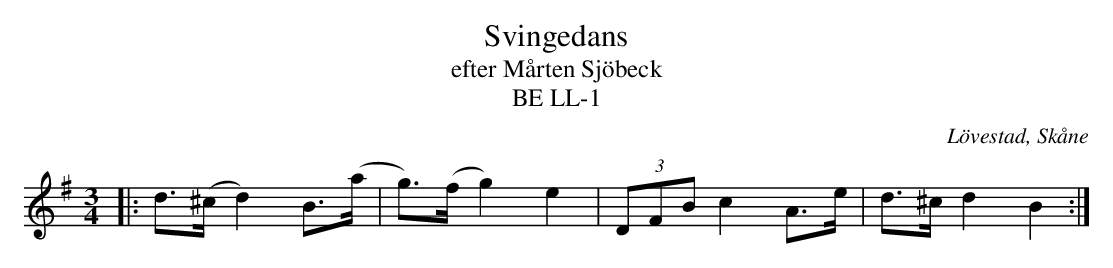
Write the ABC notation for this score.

X:1
T:Svingedans
T:efter Mårten Sjöbeck
T:BE LL-1
O:Lövestad, Skåne
M:3/4
L:1/8
Q:108
K:G
|: d>(^c d2) B>(a | g)>(f g2) e2 | (3DFB c2 A>e | d>^c d2 B2 :|
